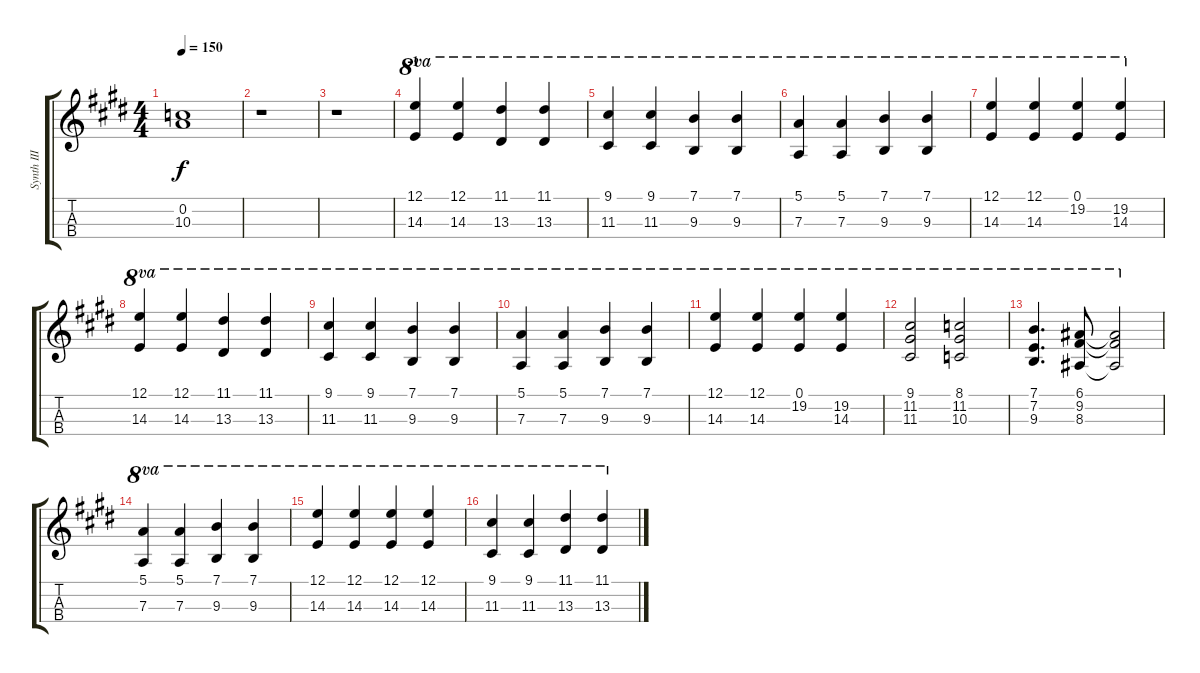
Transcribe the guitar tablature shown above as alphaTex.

\track ("Synth III (Strings)" "Synth III ") {instrument stringensemble1}
\staff {score tabs}
\tuning (E5 A4 D4 G3) {hide}
\ts (4 4)
\tempo 150
\clef g2
\ks e
(0.2{t} 10.3).1{dy f} |
r.1 |
r.1 |
\section ("" "-1")
(12.1 14.3).4{ot 8va} (12.1 14.3).4{ot 8va} (11.1 13.3).4{ot 8va} (11.1 13.3).4{ot 8va} |
(9.1 11.3).4{ot 8va} (9.1 11.3).4{ot 8va} (7.1 9.3).4{ot 8va} (7.1 9.3).4{ot 8va} |
(5.1 7.3).4{ot 8va} (5.1 7.3).4{ot 8va} (7.1 9.3).4{ot 8va} (7.1 9.3).4{ot 8va} |
(12.1 14.3).4{ot 8va} (12.1 14.3).4{ot 8va} (0.1 19.2).4{ot 8va} (19.2 14.3).4{ot 8va} |
(12.1 14.3).4{ot 8va} (12.1 14.3).4{ot 8va} (11.1 13.3).4{ot 8va} (11.1 13.3).4{ot 8va} |
(9.1 11.3).4{ot 8va} (9.1 11.3).4{ot 8va} (7.1 9.3).4{ot 8va} (7.1 9.3).4{ot 8va} |
(5.1 7.3).4{ot 8va} (5.1 7.3).4{ot 8va} (7.1 9.3).4{ot 8va} (7.1 9.3).4{ot 8va} |
(12.1 14.3).4{ot 8va} (12.1 14.3).4{ot 8va} (0.1 19.2).4{ot 8va} (19.2 14.3).4{ot 8va} |
(9.1 11.2 11.3).2{ot 8va} (8.1 11.2 10.3).2{ot 8va} |
(7.1 7.2 9.3).4{d ot 8va} (6.1 9.2 8.3).8{ot 8va} (6.1{t} 9.2{t} 8.3{t}).2{ot 8va} |
(5.1 7.3).4{ot 8va} (5.1 7.3).4{ot 8va} (7.1 9.3).4{ot 8va} (7.1 9.3).4{ot 8va} |
(12.1 14.3).4{ot 8va} (12.1 14.3).4{ot 8va} (12.1 14.3).4{ot 8va} (12.1 14.3).4{ot 8va} |
(9.1 11.3).4{ot 8va} (9.1 11.3).4{ot 8va} (11.1 13.3).4{ot 8va} (11.1 13.3).4{ot 8va}
